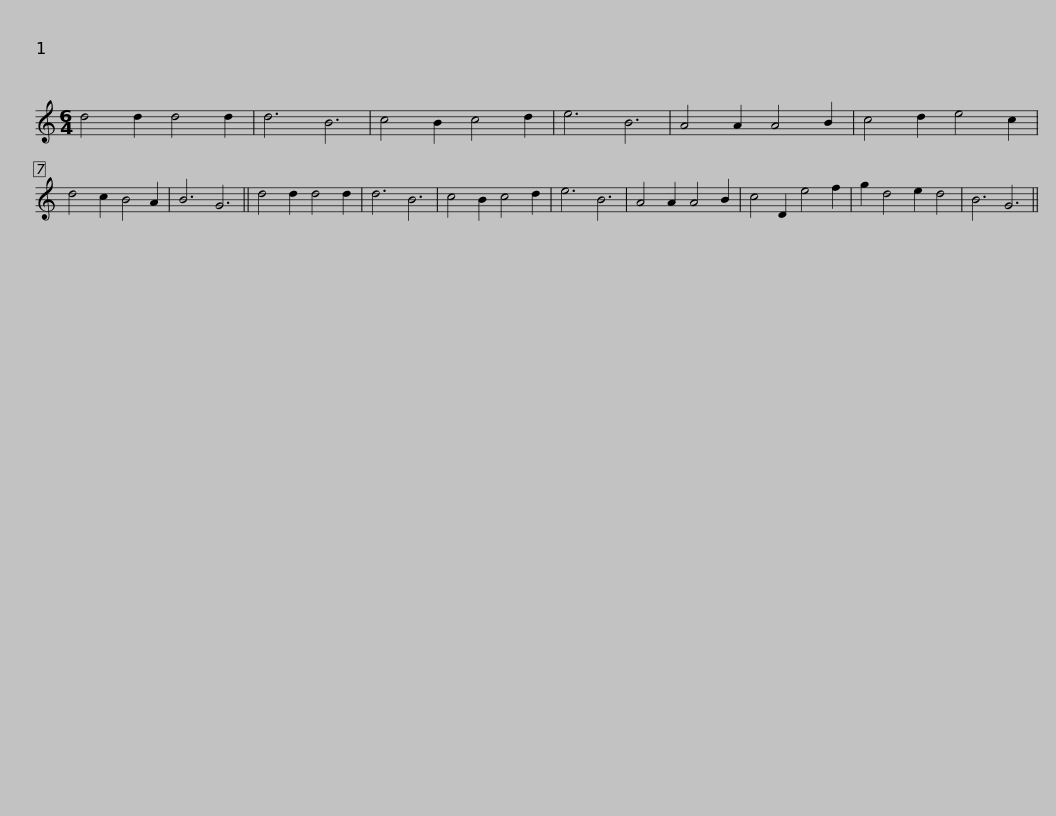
X:1
L:1/8
M:6/4
I:linebreak $
K:C
V:1 treble
V:1
 d4 d2 d4 d2 | d6 B6 | c4 B2 c4 d2 | e6 B6 | A4 A2 A4 B2 | %5
 c4 d2 e4 c2 | d4 c2 B4 A2 | B6 G6 || d4 d2 d4 d2 | d6 B6 |$ %10
 c4 B2 c4 d2 | e6 B6 | A4 A2 A4 B2 | c4 D2 e4 f2 | g2 d4 e2 d4 | %15
 B6 G6 || %16
